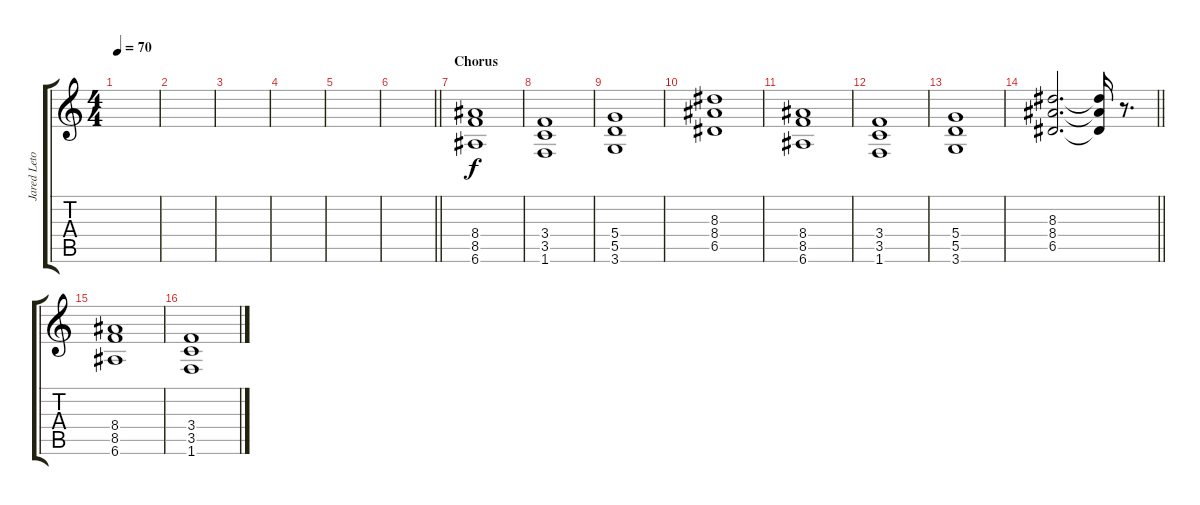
\track ("Jared Leto (Rhythm Guitar)" "Jared Leto") {instrument electricguitarclean}
\staff {score tabs}
\tuning (E4 B3 G3 D3 A2 E2) {hide}
\ts (4 4)
\tempo 70
\clef g2
\ks c
|
|
|
|
|
\barLineRight lightlight
|
\section ("" "Chorus")
(8.4 8.5 6.6).1{dy f} |
(3.4 3.5 1.6).1 |
(5.4 5.5 3.6).1 |
(8.3 8.4 6.5).1 |
(8.4 8.5 6.6).1 |
(3.4 3.5 1.6).1 |
(5.4 5.5 3.6).1 |
\barLineRight lightlight
(8.3 8.4 6.5).2{d} (8.3{t} 8.4{t} 6.5{t}).16 r.8{d} |
(8.4 8.5 6.6).1 |
(3.4 3.5 1.6).1
